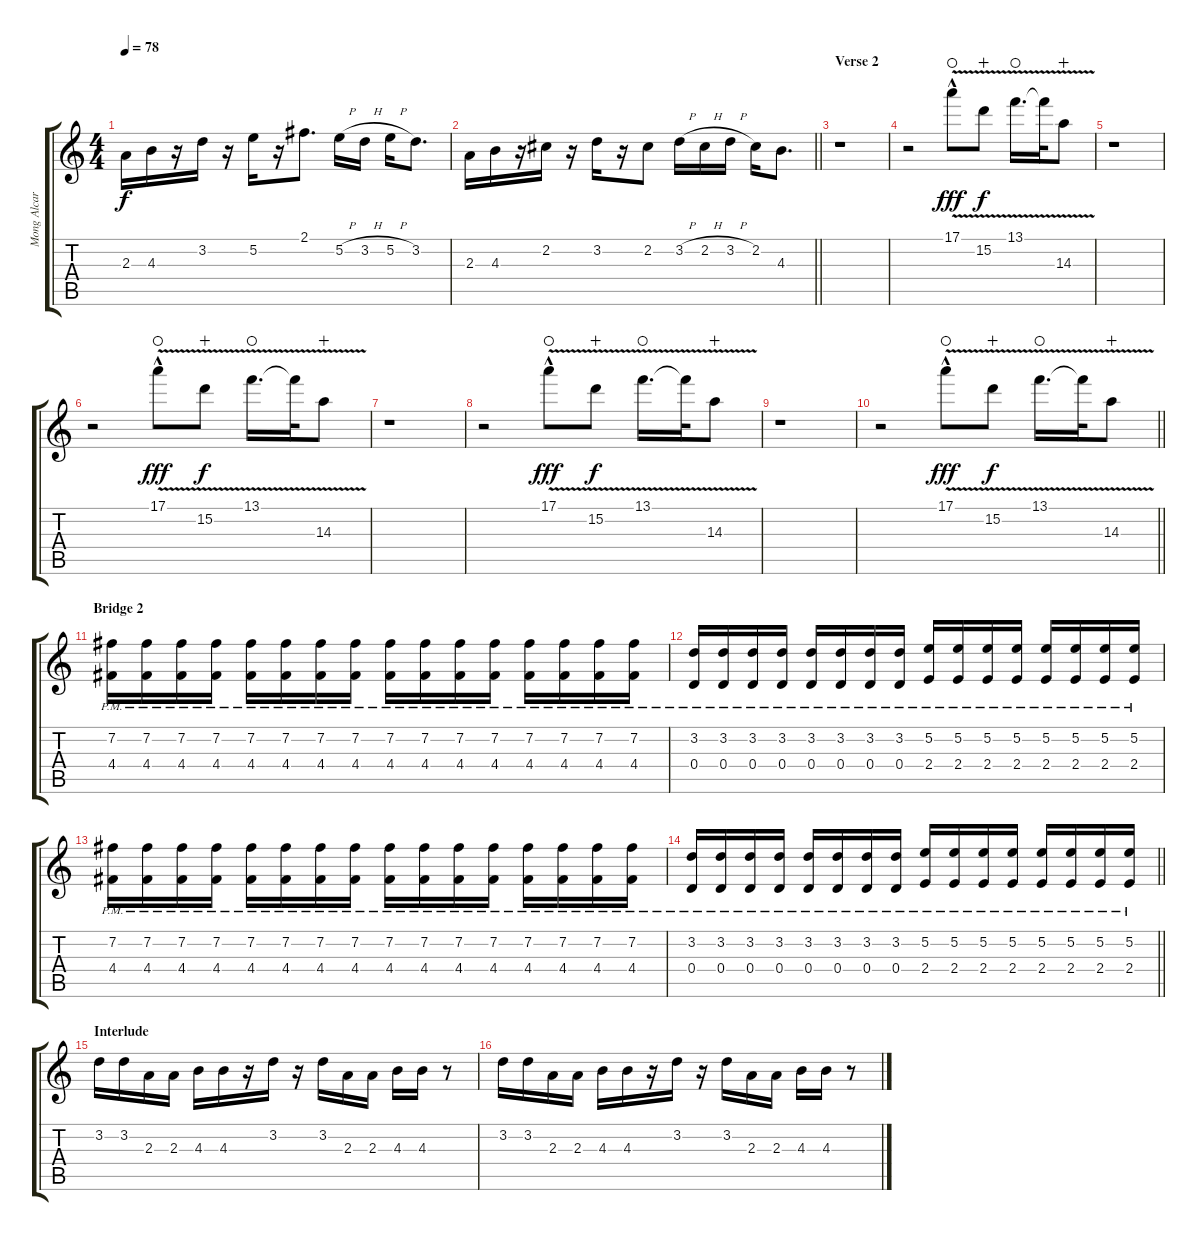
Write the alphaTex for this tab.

\track ("Mong Alcaraz(Lead)" "Mong Alcar") {instrument overdrivenguitar}
\staff {score tabs}
\tuning (E4 B3 G3 D3 A2 E2) {hide}
\ts (4 4)
\tempo 78
\clef g2
\ks c
2.3.16{dy f} 4.3.16 r.16 3.2.16 r.16 5.2.16 r.16 2.1.8{d} 5.2{h}.16 3.2{h}.16 5.2{h}.16 3.2.8{d} |
\barLineRight lightlight
2.3.16 4.3.16 r.16 2.2.16 r.16 3.2.16 r.16 2.2.8 3.2{h}.16 2.2{h}.16 3.2{h}.16 2.2.16 4.3.8{d} |
\section ("" "Verse 2")
r.1 |
r.2 17.1{v hac}.8{dy fff volume 9 instrument distortionguitar waho} 15.2{v}.8{dy f wahc} 13.1{v}.16{d waho} 13.1{t}.32 14.3{v}.8{wahc} |
r.1 |
r.2 17.1{v hac}.8{dy fff volume 9 instrument distortionguitar waho} 15.2{v}.8{dy f wahc} 13.1{v}.16{d waho} 13.1{t}.32 14.3{v}.8{wahc} |
r.1 |
r.2 17.1{v hac}.8{dy fff volume 9 instrument distortionguitar waho} 15.2{v}.8{dy f wahc} 13.1{v}.16{d waho} 13.1{t}.32 14.3{v}.8{wahc} |
r.1 |
\barLineRight lightlight
r.2 17.1{v hac}.8{dy fff volume 9 instrument distortionguitar waho} 15.2{v}.8{dy f wahc} 13.1{v}.16{d waho} 13.1{t}.32 14.3{v}.8{wahc} |
\section ("" "Bridge 2")
(7.2{pm} 4.4{pm}).16{volume 7 instrument overdrivenguitar} (7.2{pm} 4.4{pm}).16 (7.2{pm} 4.4{pm}).16 (7.2{pm} 4.4{pm}).16 (7.2{pm} 4.4{pm}).16 (7.2{pm} 4.4{pm}).16 (7.2{pm} 4.4{pm}).16 (7.2{pm} 4.4{pm}).16 (7.2{pm} 4.4{pm}).16 (7.2{pm} 4.4{pm}).16 (7.2{pm} 4.4{pm}).16 (7.2{pm} 4.4{pm}).16 (7.2{pm} 4.4{pm}).16 (7.2{pm} 4.4{pm}).16 (7.2{pm} 4.4{pm}).16 (7.2{pm} 4.4{pm}).16 |
(3.2{pm} 0.4{pm}).16 (3.2{pm} 0.4{pm}).16 (3.2{pm} 0.4{pm}).16 (3.2{pm} 0.4{pm}).16 (3.2{pm} 0.4{pm}).16 (3.2{pm} 0.4{pm}).16 (3.2{pm} 0.4{pm}).16 (3.2{pm} 0.4{pm}).16 (5.2{pm} 2.4{pm}).16 (5.2{pm} 2.4{pm}).16 (5.2{pm} 2.4{pm}).16 (5.2{pm} 2.4{pm}).16 (5.2{pm} 2.4{pm}).16 (5.2{pm} 2.4{pm}).16 (5.2{pm} 2.4{pm}).16 (5.2{pm} 2.4{pm}).16 |
(7.2{pm} 4.4{pm}).16 (7.2{pm} 4.4{pm}).16 (7.2{pm} 4.4{pm}).16 (7.2{pm} 4.4{pm}).16 (7.2{pm} 4.4{pm}).16 (7.2{pm} 4.4{pm}).16 (7.2{pm} 4.4{pm}).16 (7.2{pm} 4.4{pm}).16 (7.2{pm} 4.4{pm}).16 (7.2{pm} 4.4{pm}).16 (7.2{pm} 4.4{pm}).16 (7.2{pm} 4.4{pm}).16 (7.2{pm} 4.4{pm}).16 (7.2{pm} 4.4{pm}).16 (7.2{pm} 4.4{pm}).16 (7.2{pm} 4.4{pm}).16 |
\barLineRight lightlight
(3.2{pm} 0.4{pm}).16 (3.2{pm} 0.4{pm}).16 (3.2{pm} 0.4{pm}).16 (3.2{pm} 0.4{pm}).16 (3.2{pm} 0.4{pm}).16 (3.2{pm} 0.4{pm}).16 (3.2{pm} 0.4{pm}).16 (3.2{pm} 0.4{pm}).16 (5.2{pm} 2.4{pm}).16 (5.2{pm} 2.4{pm}).16 (5.2{pm} 2.4{pm}).16 (5.2{pm} 2.4{pm}).16 (5.2{pm} 2.4{pm}).16 (5.2{pm} 2.4{pm}).16 (5.2{pm} 2.4{pm}).16 (5.2{pm} 2.4{pm}).16 |
\section ("" "Interlude")
3.2.16{volume 13 instrument overdrivenguitar} 3.2.16 2.3.16 2.3.16 4.3.16 4.3.16 r.16 3.2.16 r.16 3.2.16 2.3.16 2.3.16 4.3.16 4.3.16 r.8 |
3.2.16 3.2.16 2.3.16 2.3.16 4.3.16 4.3.16 r.16 3.2.16 r.16 3.2.16 2.3.16 2.3.16 4.3.16 4.3.16 r.8
